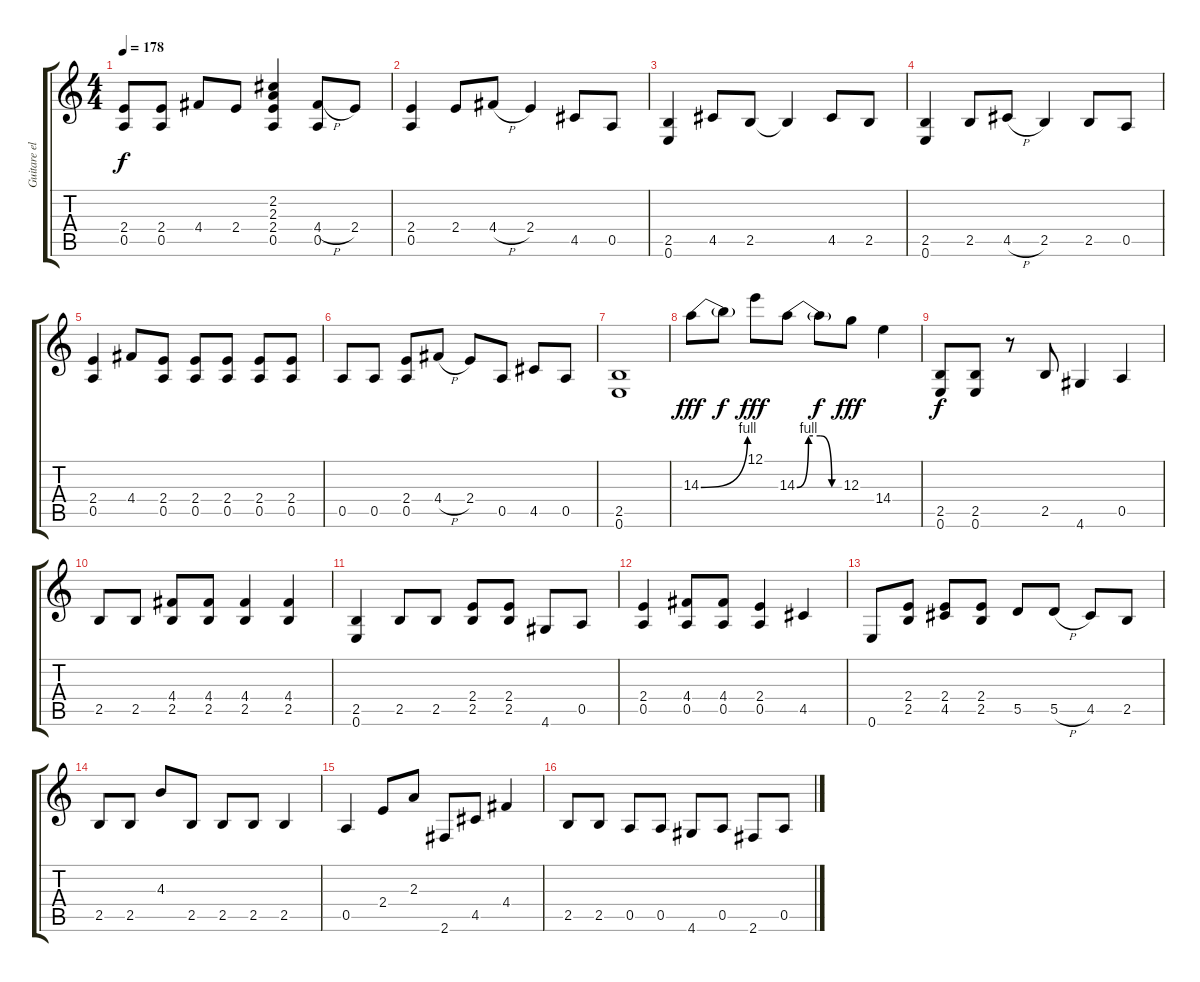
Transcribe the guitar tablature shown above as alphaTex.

\track ("Guitare electrique" "Guitare el") {instrument acousticguitarsteel}
\staff {score tabs}
\tuning (E4 B3 G3 D3 A2 E2) {hide}
\ts (4 4)
\tempo 178
\clef g2
\ks c
(2.4 0.5).8{dy f} (2.4 0.5).8 4.4.8 2.4.8 (2.2 2.3 2.4 0.5).4 (4.4{h} 0.5).8 2.4.8 |
(2.4 0.5).4 2.4.8 4.4{h}.8 2.4.4 4.5.8 0.5.8 |
(2.5 0.6).4 4.5.8 2.5.8 2.5{t}.4 4.5.8 2.5.8 |
(2.5 0.6).4 2.5.8 4.5{h}.8 2.5.4 2.5.8 0.5.8 |
(2.4 0.5).4 4.4.8 (2.4 0.5).8 (2.4 0.5).8 (2.4 0.5).8 (2.4 0.5).8 (2.4 0.5).8 |
0.5.8 0.5.8 (2.4 0.5).8 4.4{h}.8 2.4.8 0.5.8 4.5.8 0.5.8 |
(2.5 0.6).1 |
14.3{be (bend 0 0 60 4)}.8{dy fff} 14.3{t}.8{dy f} 12.1.8{dy fff} 14.3{be (custom 0 0 15 4 30 4 45 0 60 0)}.8 14.3{t}.8{dy f} 12.3.8{dy fff} 14.4.4 |
(2.5 0.6).8{dy f} (2.5 0.6).8 r.8 2.5.8 4.6.4 0.5.4 |
2.5.8 2.5.8 (4.4 2.5).8 (4.4 2.5).8 (4.4 2.5).4 (4.4 2.5).4 |
(2.5 0.6).4 2.5.8 2.5.8 (2.4 2.5).8 (2.4 2.5).8 4.6.8 0.5.8 |
(2.4 0.5).4 (4.4 0.5).8 (4.4 0.5).8 (2.4 0.5).4 4.5.4 |
0.6.8 (2.4 2.5).8 (2.4 4.5).8 (2.4 2.5).8 5.5.8 5.5{h}.8 4.5.8 2.5.8 |
2.5.8 2.5.8 4.3.8 2.5.8 2.5.8 2.5.8 2.5.4 |
0.5.4 2.4.8 2.3.8 2.6.8 4.5.8 4.4.4 |
2.5.8 2.5.8 0.5.8 0.5.8 4.6.8 0.5.8 2.6.8 0.5.8
